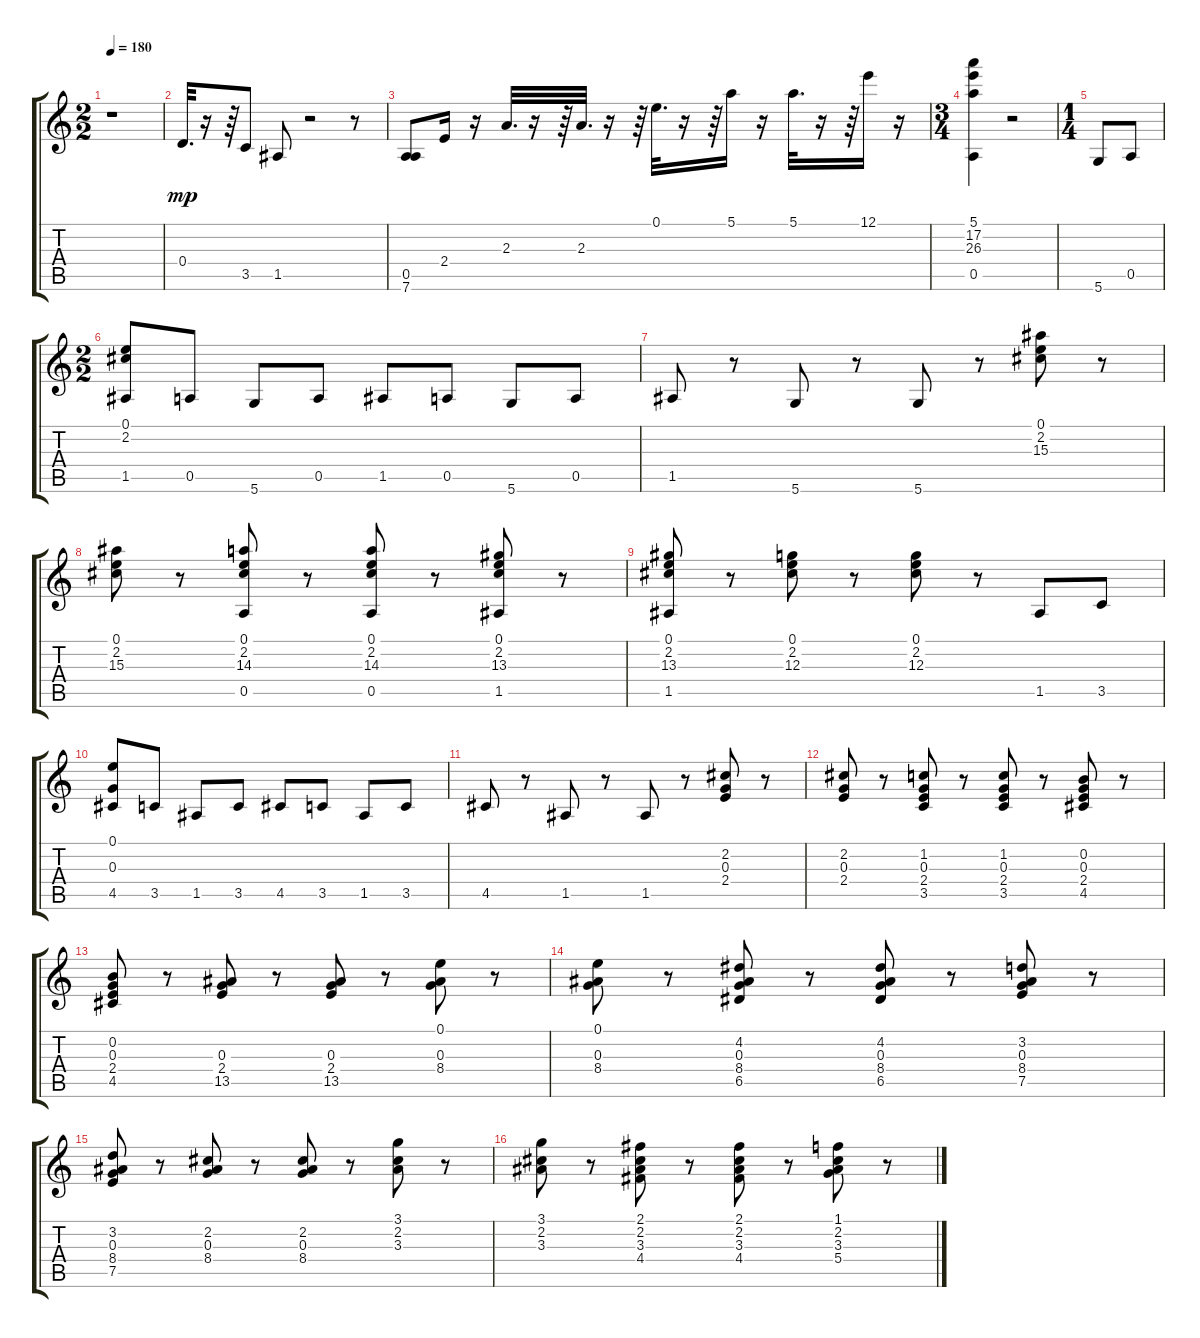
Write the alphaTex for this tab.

\track "" {instrument acousticguitarnylon}
\staff {score tabs}
\tuning (E4 B3 G3 D3 A2 D2) {hide}
\ts (2 2)
\tempo 180
\clef g2
\ks c
r.1{dy mp} |
0.4.32{d} r.16 r.64 3.5.8 1.5.8 r.2 r.8 |
(0.5 7.6).8 2.4.16 r.16 2.3.32{d} r.16 r.64 2.3.32{d} r.16 r.64 0.1.32{d} r.16 r.64 5.1.16 r.16 5.1.32{d} r.16 r.64 12.1.16 r.16 |
\ts (3 4)
(5.1 17.2 26.3 0.5).4 r.2 |
\ts (1 4)
5.6.8 0.5.8 |
\ts (2 2)
(0.1 2.2 1.5).8 0.5.8 5.6.8 0.5.8 1.5.8 0.5.8 5.6.8 0.5.8 |
1.5.8 r.8 5.6.8 r.8 5.6.8 r.8 (0.1 2.2 15.3).8 r.8 |
(0.1 2.2 15.3).8 r.8 (0.1 2.2 14.3 0.5).8 r.8 (0.1 2.2 14.3 0.5).8 r.8 (0.1 2.2 13.3 1.5).8 r.8 |
(0.1 2.2 13.3 1.5).8 r.8 (0.1 2.2 12.3).8 r.8 (0.1 2.2 12.3).8 r.8 1.5.8 3.5.8 |
(0.1 0.3 4.5).8 3.5.8 1.5.8 3.5.8 4.5.8 3.5.8 1.5.8 3.5.8 |
4.5.8 r.8 1.5.8 r.8 1.5.8 r.8 (2.2 0.3 2.4).8 r.8 |
(2.2 0.3 2.4).8 r.8 (1.2 0.3 2.4 3.5).8 r.8 (1.2 0.3 2.4 3.5).8 r.8 (0.2 0.3 2.4 4.5).8 r.8 |
(0.2 0.3 2.4 4.5).8 r.8 (0.3 2.4 13.5).8 r.8 (0.3 2.4 13.5).8 r.8 (0.1 0.3 8.4).8 r.8 |
(0.1 0.3 8.4).8 r.8 (4.2 0.3 8.4 6.5).8 r.8 (4.2 0.3 8.4 6.5).8 r.8 (3.2 0.3 8.4 7.5).8 r.8 |
(3.2 0.3 8.4 7.5).8 r.8 (2.2 0.3 8.4).8 r.8 (2.2 0.3 8.4).8 r.8 (3.1 2.2 3.3).8 r.8 |
(3.1 2.2 3.3).8 r.8 (2.1 2.2 3.3 4.4).8 r.8 (2.1 2.2 3.3 4.4).8 r.8 (1.1 2.2 3.3 5.4).8 r.8
